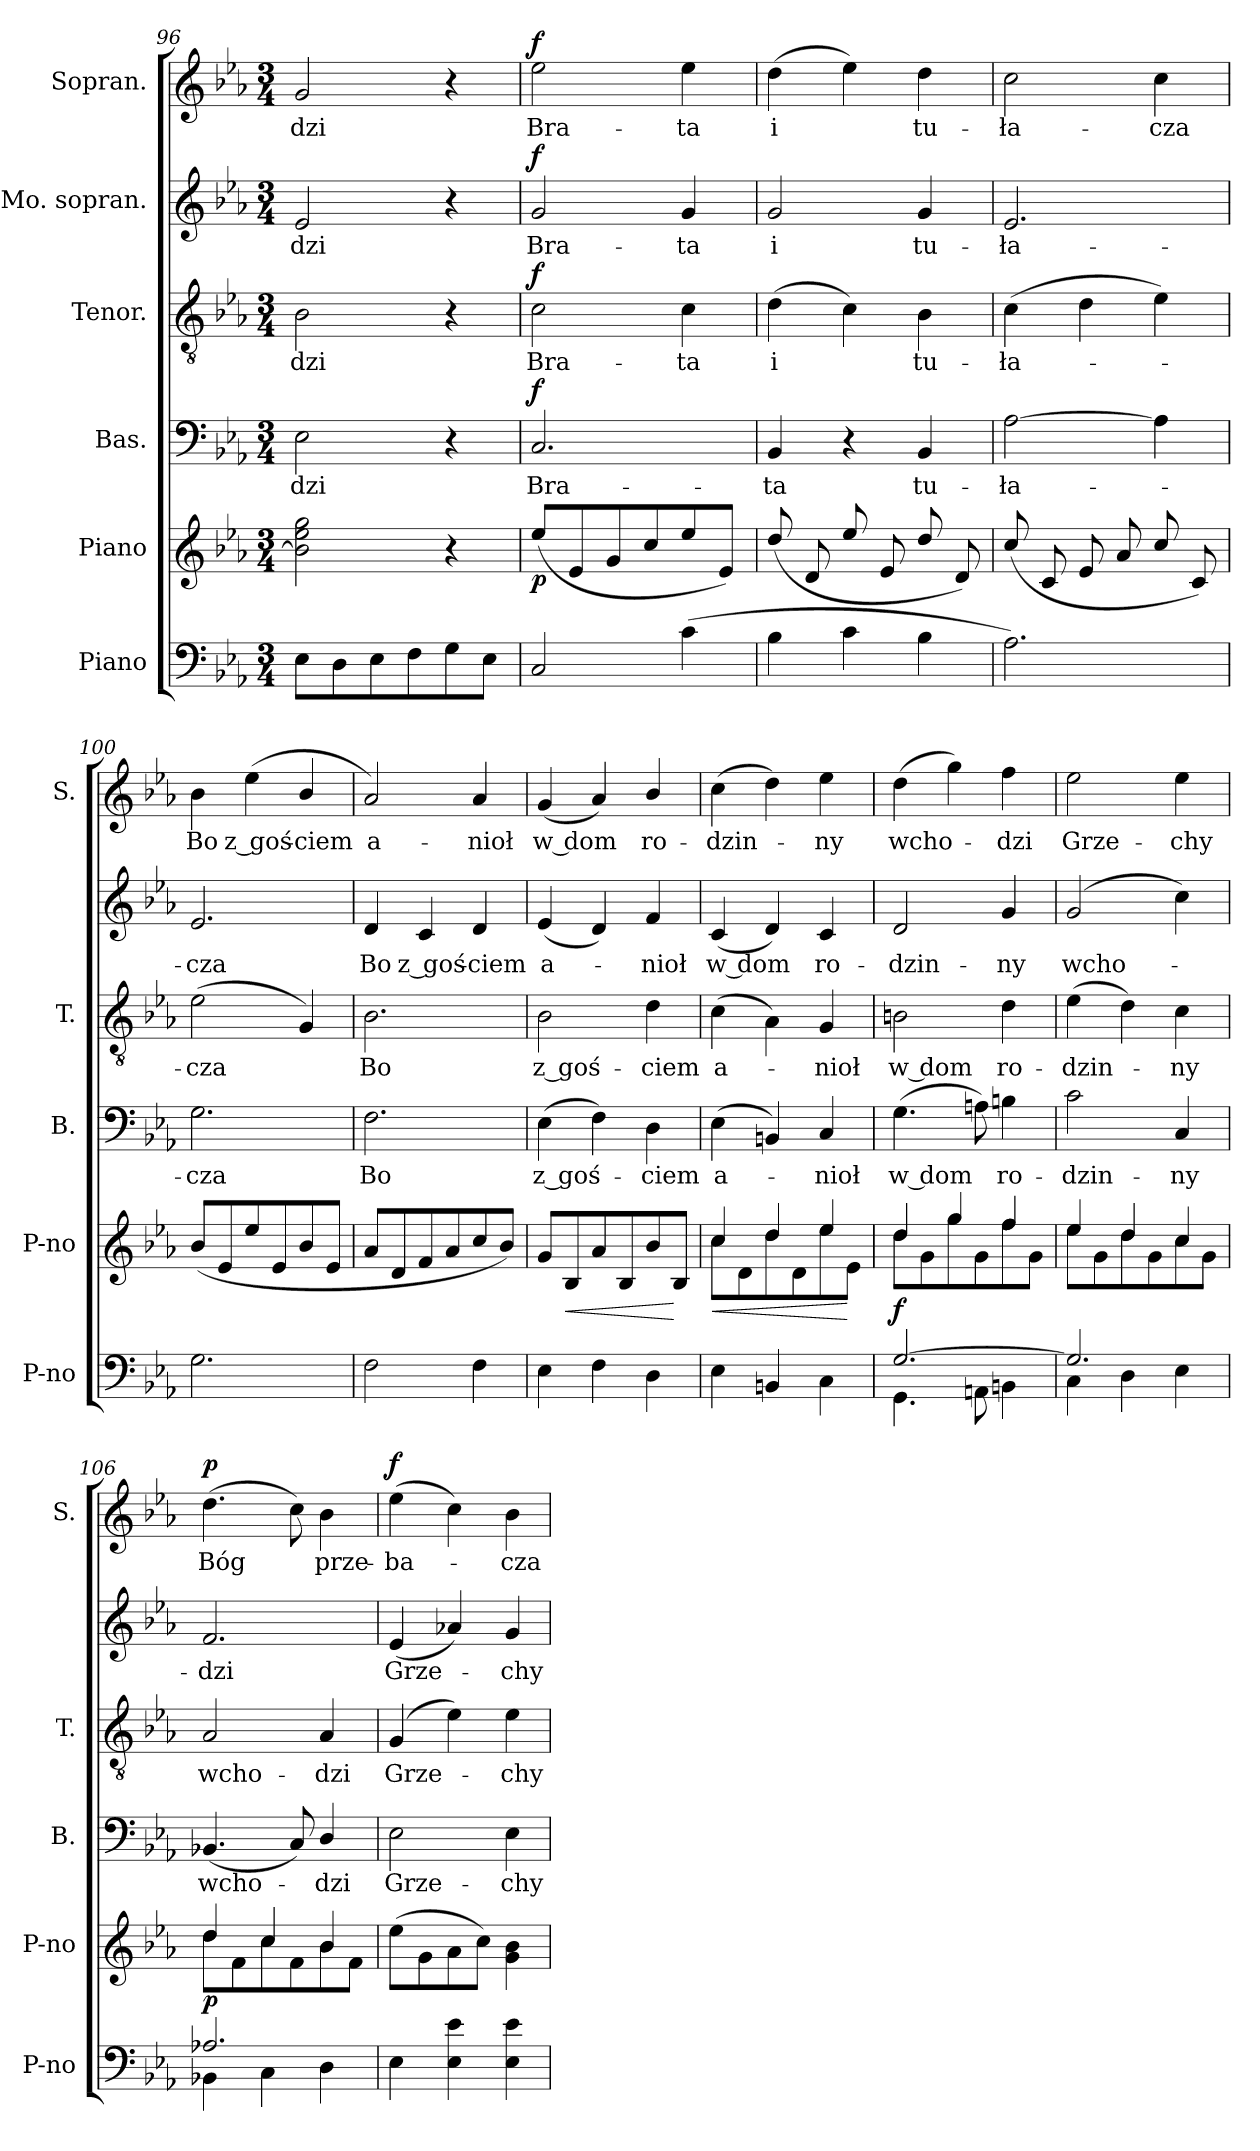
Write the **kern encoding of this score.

**kern	**kern	**dynam	**kern	**text	**dynam	**kern	**text	**dynam	**kern	**text	**dynam	**kern	**text	**dynam
*part6	*part5	*part5	*part4	*part4	*part4	*part3	*part3	*part3	*part2	*part2	*part2	*part1	*part1	*part1
*staff6	*staff5	*staff5	*staff4	*staff4	*staff4	*staff3	*staff3	*staff3	*staff2	*staff2	*staff2	*staff1	*staff1	*staff1
*I"Piano	*I"Piano	*	*I"Bas.	*	*	*I"Tenor.	*	*	*I"Mo. sopran.	*	*	*I"Sopran.	*	*
*I'P-no	*I'P-no	*	*I'B.	*	*	*I'T.	*	*	*	*	*	*I'S.	*	*
*clefF4	*clefG2	*	*clefF4	*	*	*clefGv2	*	*	*clefG2	*	*	*clefG2	*	*
*k[b-e-a-]	*k[b-e-a-]	*	*k[b-e-a-]	*	*	*k[b-e-a-]	*	*	*k[b-e-a-]	*	*	*k[b-e-a-]	*	*
*E-:	*E-:	*	*E-:	*	*	*E-:	*	*	*E-:	*	*	*E-:	*	*
*M3/4	*M3/4	*	*M3/4	*	*	*M3/4	*	*	*M3/4	*	*	*M3/4	*	*
=96	=96	=96	=96	=96	=96	=96	=96	=96	=96	=96	=96	=96	=96	=96
8E-\L	2b-]\ 2ee-\ 2gg\	.	2E-\	-dzi	.	2B-\	-dzi	.	2e-/	-dzi	.	2g/	-dzi	.
8D\	.	.	.	.	.	.	.	.	.	.	.	.	.	.
8E-\	.	.	.	.	.	.	.	.	.	.	.	.	.	.
8F\	.	.	.	.	.	.	.	.	.	.	.	.	.	.
8G\	4r	.	4r	.	.	4r	.	.	4r	.	.	4r	.	.
8E-\J	.	.	.	.	.	.	.	.	.	.	.	.	.	.
=97	=97	=97	=97	=97	=97	=97	=97	=97	=97	=97	=97	=97	=97	=97
!	!	!	!	!	!LO:DY:a	!	!	!LO:DY:a	!	!	!LO:DY:a	!	!	!LO:DY:a
2C/	(8ee-/L	p	2.C/	Bra-	f	2c\	Bra-	f	2g/	Bra-	f	2ee-\	Bra-	f
.	8e-/	.	.	.	.	.	.	.	.	.	.	.	.	.
.	8g/	.	.	.	.	.	.	.	.	.	.	.	.	.
.	8cc/	.	.	.	.	.	.	.	.	.	.	.	.	.
(4c\	8ee-/	.	.	.	.	4c\	-ta	.	4g/	-ta	.	4ee-\	-ta	.
.	8e-/J)	.	.	.	.	.	.	.	.	.	.	.	.	.
=98	=98	=98	=98	=98	=98	=98	=98	=98	=98	=98	=98	=98	=98	=98
4B-\	(8dd/	.	4BB-/	-ta	.	(4d\	i	.	2g/	i	.	(4dd\	i	.
.	8d/	.	.	.	.	.	.	.	.	.	.	.	.	.
4c\	8ee-/	.	4r	.	.	4c\)	.	.	.	.	.	4ee-\)	.	.
.	8e-/	.	.	.	.	.	.	.	.	.	.	.	.	.
4B-\	8dd/	.	4BB-/	tu-	.	4B-\	tu-	.	4g/	tu-	.	4dd\	tu-	.
.	8d/)	.	.	.	.	.	.	.	.	.	.	.	.	.
=99	=99	=99	=99	=99	=99	=99	=99	=99	=99	=99	=99	=99	=99	=99
2.A-\)	(8cc/	.	[2A-\	-ła-	.	(4c\	-ła-	.	2.e-/	-ła-	.	2cc\	-ła-	.
.	8c/	.	.	.	.	.	.	.	.	.	.	.	.	.
.	8e-/	.	.	.	.	4d\	.	.	.	.	.	.	.	.
.	8a-/	.	.	.	.	.	.	.	.	.	.	.	.	.
.	8cc/	.	4A-\]	.	.	4e-\)	.	.	.	.	.	4cc\	-cza	.
.	8c/)	.	.	.	.	.	.	.	.	.	.	.	.	.
=100	=100	=100	=100	=100	=100	=100	=100	=100	=100	=100	=100	=100	=100	=100
2.G\	(8b-/L	.	2.G\	-cza	.	(2e-\	-cza	.	2.e-/	-cza	.	4b-\	Bo	.
.	8e-/	.	.	.	.	.	.	.	.	.	.	.	.	.
.	8ee-/	.	.	.	.	.	.	.	.	.	.	(<4ee-\	z goś-	.
.	8e-/	.	.	.	.	.	.	.	.	.	.	.	.	.
.	8b-/	.	.	.	.	4G/)	.	.	.	.	.	4b-/	-ciem	.
.	8e-/J	.	.	.	.	.	.	.	.	.	.	.	.	.
=101	=101	=101	=101	=101	=101	=101	=101	=101	=101	=101	=101	=101	=101	=101
2F\	8a-/L	.	2.F\	Bo	.	2.B-\	Bo	.	4d/	Bo	.	2a-/)	a-	.
.	8d/	.	.	.	.	.	.	.	.	.	.	.	.	.
.	8f/	.	.	.	.	.	.	.	4c/	z goś-	.	.	.	.
.	8a-/	.	.	.	.	.	.	.	.	.	.	.	.	.
4F\	8cc/	.	.	.	.	.	.	.	4d/	-ciem	.	4a-/	-nioł	.
.	8b-/J)	.	.	.	.	.	.	.	.	.	.	.	.	.
=102	=102	=102	=102	=102	=102	=102	=102	=102	=102	=102	=102	=102	=102	=102
4E-\	8g/L	.	(4E-\	z goś-	.	2B-\	z goś-	.	(4e-/	a-	.	(4g/	w dom	.
!	!	!LO:HP:b	!	!	!	!	!	!	!	!	!	!	!	!
.	8B-/	<	.	.	.	.	.	.	.	.	.	.	.	.
4F\	8a-/	.	4F\)	.	.	.	.	.	4d/)	.	.	4a-/)	.	.
.	8B-/	.	.	.	.	.	.	.	.	.	.	.	.	.
4D\	8b-/	.	4D\	-ciem	.	4d\	-ciem	.	4f/	-nioł	.	4b-/	ro-	.
.	8B-/J	[	.	.	.	.	.	.	.	.	.	.	.	.
=103	=103	=103	=103	=103	=103	=103	=103	=103	=103	=103	=103	=103	=103	=103
*	*^	*	*	*	*	*	*	*	*	*	*	*	*	*
!	!	!	!LO:HP:b	!	!	!	!	!	!	!	!	!	!	!	!
4E-\	4cc/	8cc\L	<	(4E-\	a-	.	(4c\	a-	.	(>4c/	w dom	.	(4cc\	-dzin-	.
.	.	8d\	.	.	.	.	.	.	.	.	.	.	.	.	.
4BBn/	4dd/	8dd\	.	4BBn/)	.	.	4A-\)	.	.	4d/)	.	.	4dd\)	.	.
.	.	8d\	.	.	.	.	.	.	.	.	.	.	.	.	.
4C\	4ee-/	8ee-\	.	4C/	-nioł	.	4G/	-nioł	.	4c/	ro-	.	4ee-\	-ny	.
.	.	8e-\J	[	.	.	.	.	.	.	.	.	.	.	.	.
=104	=104	=104	=104	=104	=104	=104	=104	=104	=104	=104	=104	=104	=104	=104	=104
*^	*	*	*	*	*	*	*	*	*	*	*	*	*	*	*
[2.G/	4.GG\	4dd/	8dd\L	f	(4.G\	w dom	.	2Bn\	w dom	.	2d/	-dzin-	.	(4dd\	wcho-	.
.	.	.	8g\	.	.	.	.	.	.	.	.	.	.	.	.	.
.	.	4gg/	8gg\	.	.	.	.	.	.	.	.	.	.	4gg\)	.	.
.	8AAn\	.	8g\	.	8An\)	.	.	.	.	.	.	.	.	.	.	.
.	4BBn\	4ff/	8ff\	.	4Bn\	ro-	.	4d\	ro-	.	4g/	-ny	.	4ff\	-dzi	.
.	.	.	8g\J	.	.	.	.	.	.	.	.	.	.	.	.	.
=105	=105	=105	=105	=105	=105	=105	=105	=105	=105	=105	=105	=105	=105	=105	=105	=105
2.G/]	4C\	4ee-/	8ee-\L	.	2c\	-dzin-	.	(4e-\	-dzin-	.	(2g/	wcho-	.	2ee-\	Grze-	.
.	.	.	8g\	.	.	.	.	.	.	.	.	.	.	.	.	.
.	4D\	4dd/	8dd\	.	.	.	.	4d\)	.	.	.	.	.	.	.	.
.	.	.	8g\	.	.	.	.	.	.	.	.	.	.	.	.	.
.	4E-\	4cc/	8cc\	.	4C/	-ny	.	4c\	-ny	.	4cc\)	.	.	4ee-\	-chy	.
.	.	.	8g\J	.	.	.	.	.	.	.	.	.	.	.	.	.
=106	=106	=106	=106	=106	=106	=106	=106	=106	=106	=106	=106	=106	=106	=106	=106	=106
!	!	!	!	!	!	!	!	!	!	!	!	!	!	!	!	!LO:DY:a
2.A-X/	4BB-X\	4dd/	8dd\L	p	(4.BB-X/	wcho-	.	2A-/	wcho-	.	2.f/	-dzi	.	(4.dd\	Bóg	p
.	.	.	8f\	.	.	.	.	.	.	.	.	.	.	.	.	.
.	4C\	4cc/	8cc\	.	.	.	.	.	.	.	.	.	.	.	.	.
.	.	.	8f\	.	8C/)	.	.	.	.	.	.	.	.	8cc\)	.	.
.	4D\	4b-/	8b-\	.	4D/	-dzi	.	4A-/	-dzi	.	.	.	.	4b-\	prze-	.
.	.	.	8f\J	.	.	.	.	.	.	.	.	.	.	.	.	.
*v	*v	*	*	*	*	*	*	*	*	*	*	*	*	*	*	*
=107	=107	=107	=107	=107	=107	=107	=107	=107	=107	=107	=107	=107	=107	=107	=107
!	!	!	!	!	!	!	!	!	!	!	!	!	!	!	!LO:DY:a
*	*v	*v	*	*	*	*	*	*	*	*	*	*	*	*	*
4E-\	(8ee-\L	.	2E-\	Grze-	.	(4G/	Grze-	.	(4e-/	Grze-	.	(4ee-\	-ba-	f
.	8g\	.	.	.	.	.	.	.	.	.	.	.	.	.
4E-\ 4e-\	8a-\	.	.	.	.	4e-\)	.	.	4a-X/)	.	.	4cc\)	.	.
.	8cc\J)	.	.	.	.	.	.	.	.	.	.	.	.	.
4E-\ 4e-\	4g\ 4b-\	.	4E-\	-chy	.	4e-\	-chy	.	4g/	-chy	.	4b-\	-cza	.
=	=	=	=	=	=	=	=	=	=	=	=	=	=	=
*-	*-	*-	*-	*-	*-	*-	*-	*-	*-	*-	*-	*-	*-	*-
